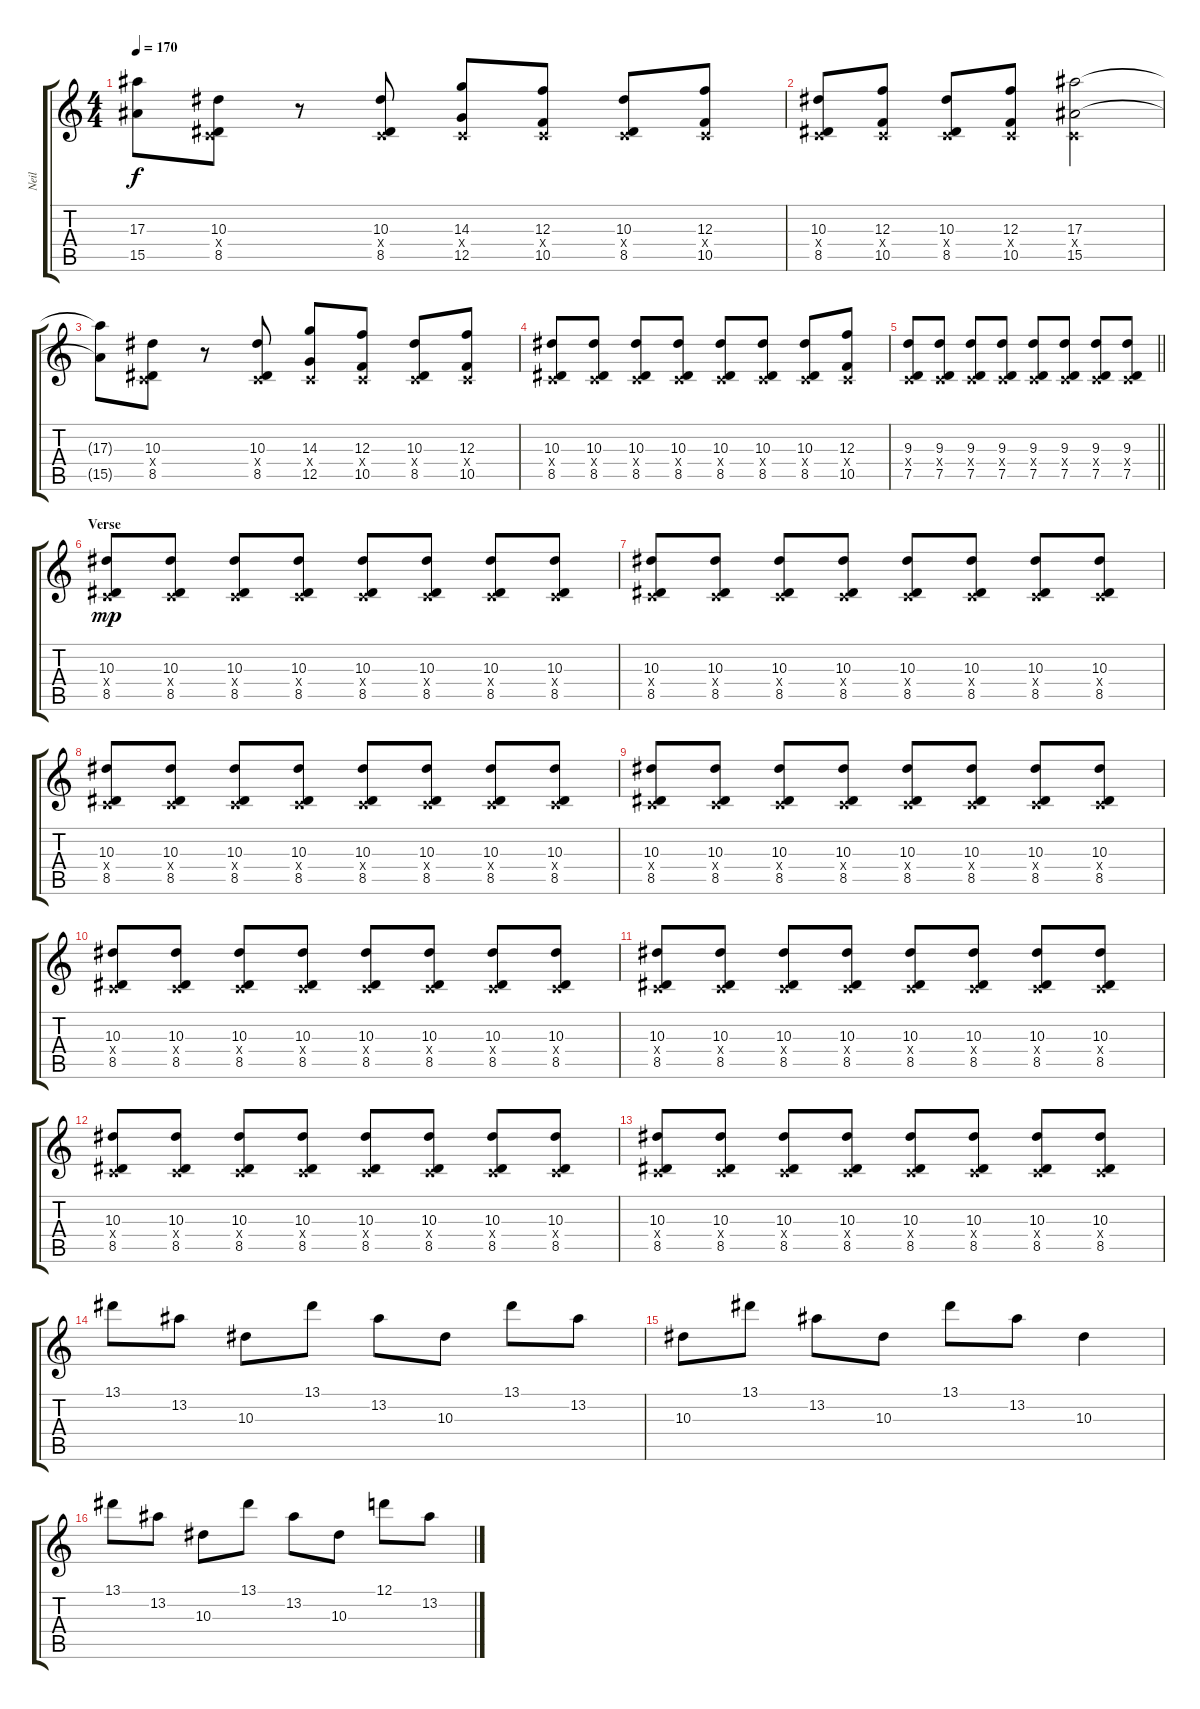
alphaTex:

\track ("Neil" "Neil") {instrument distortionguitar}
\staff {score tabs}
\tuning (D4 A3 F3 C3 G2 C2) {hide}
\ts (4 4)
\tempo 170
\clef g2
\ks c
(17.3{t} 15.5{t}).8{dy f} (10.3 0.4{x} 8.5).8 r.8 (10.3 0.4{x} 8.5).8 (14.3 0.4{x} 12.5).8 (12.3 0.4{x} 10.5).8 (10.3 0.4{x} 8.5).8 (12.3 0.4{x} 10.5).8 |
(10.3 0.4{x} 8.5).8 (12.3 0.4{x} 10.5).8 (10.3 0.4{x} 8.5).8 (12.3 0.4{x} 10.5).8 (17.3 0.4{x} 15.5).2 |
(17.3{t} 15.5{t}).8 (10.3 0.4{x} 8.5).8 r.8 (10.3 0.4{x} 8.5).8 (14.3 0.4{x} 12.5).8 (12.3 0.4{x} 10.5).8 (10.3 0.4{x} 8.5).8 (12.3 0.4{x} 10.5).8 |
(10.3 0.4{x} 8.5).8 (10.3 0.4{x} 8.5).8 (10.3 0.4{x} 8.5).8 (10.3 0.4{x} 8.5).8 (10.3 0.4{x} 8.5).8 (10.3 0.4{x} 8.5).8 (10.3 0.4{x} 8.5).8 (12.3 0.4{x} 10.5).8 |
\barLineRight lightlight
(9.3 0.4{x} 7.5).8 (9.3 0.4{x} 7.5).8 (9.3 0.4{x} 7.5).8 (9.3 0.4{x} 7.5).8 (9.3 0.4{x} 7.5).8 (9.3 0.4{x} 7.5).8 (9.3 0.4{x} 7.5).8 (9.3 0.4{x} 7.5).8 |
\section ("" "Verse")
(10.3 0.4{x} 8.5).8{dy mp} (10.3 0.4{x} 8.5).8 (10.3 0.4{x} 8.5).8 (10.3 0.4{x} 8.5).8 (10.3 0.4{x} 8.5).8 (10.3 0.4{x} 8.5).8 (10.3 0.4{x} 8.5).8 (10.3 0.4{x} 8.5).8 |
(10.3 0.4{x} 8.5).8 (10.3 0.4{x} 8.5).8 (10.3 0.4{x} 8.5).8 (10.3 0.4{x} 8.5).8 (10.3 0.4{x} 8.5).8 (10.3 0.4{x} 8.5).8 (10.3 0.4{x} 8.5).8 (10.3 0.4{x} 8.5).8 |
(10.3 0.4{x} 8.5).8 (10.3 0.4{x} 8.5).8 (10.3 0.4{x} 8.5).8 (10.3 0.4{x} 8.5).8 (10.3 0.4{x} 8.5).8 (10.3 0.4{x} 8.5).8 (10.3 0.4{x} 8.5).8 (10.3 0.4{x} 8.5).8 |
(10.3 0.4{x} 8.5).8 (10.3 0.4{x} 8.5).8 (10.3 0.4{x} 8.5).8 (10.3 0.4{x} 8.5).8 (10.3 0.4{x} 8.5).8 (10.3 0.4{x} 8.5).8 (10.3 0.4{x} 8.5).8 (10.3 0.4{x} 8.5).8 |
(10.3 0.4{x} 8.5).8 (10.3 0.4{x} 8.5).8 (10.3 0.4{x} 8.5).8 (10.3 0.4{x} 8.5).8 (10.3 0.4{x} 8.5).8 (10.3 0.4{x} 8.5).8 (10.3 0.4{x} 8.5).8 (10.3 0.4{x} 8.5).8 |
(10.3 0.4{x} 8.5).8 (10.3 0.4{x} 8.5).8 (10.3 0.4{x} 8.5).8 (10.3 0.4{x} 8.5).8 (10.3 0.4{x} 8.5).8 (10.3 0.4{x} 8.5).8 (10.3 0.4{x} 8.5).8 (10.3 0.4{x} 8.5).8 |
(10.3 0.4{x} 8.5).8 (10.3 0.4{x} 8.5).8 (10.3 0.4{x} 8.5).8 (10.3 0.4{x} 8.5).8 (10.3 0.4{x} 8.5).8 (10.3 0.4{x} 8.5).8 (10.3 0.4{x} 8.5).8 (10.3 0.4{x} 8.5).8 |
(10.3 0.4{x} 8.5).8 (10.3 0.4{x} 8.5).8 (10.3 0.4{x} 8.5).8 (10.3 0.4{x} 8.5).8 (10.3 0.4{x} 8.5).8 (10.3 0.4{x} 8.5).8 (10.3 0.4{x} 8.5).8 (10.3 0.4{x} 8.5).8 |
13.1.8 13.2.8 10.3.8 13.1.8 13.2.8 10.3.8 13.1.8 13.2.8 |
10.3.8 13.1.8 13.2.8 10.3.8 13.1.8 13.2.8 10.3.4 |
13.1.8 13.2.8 10.3.8 13.1.8 13.2.8 10.3.8 12.1.8 13.2.8
